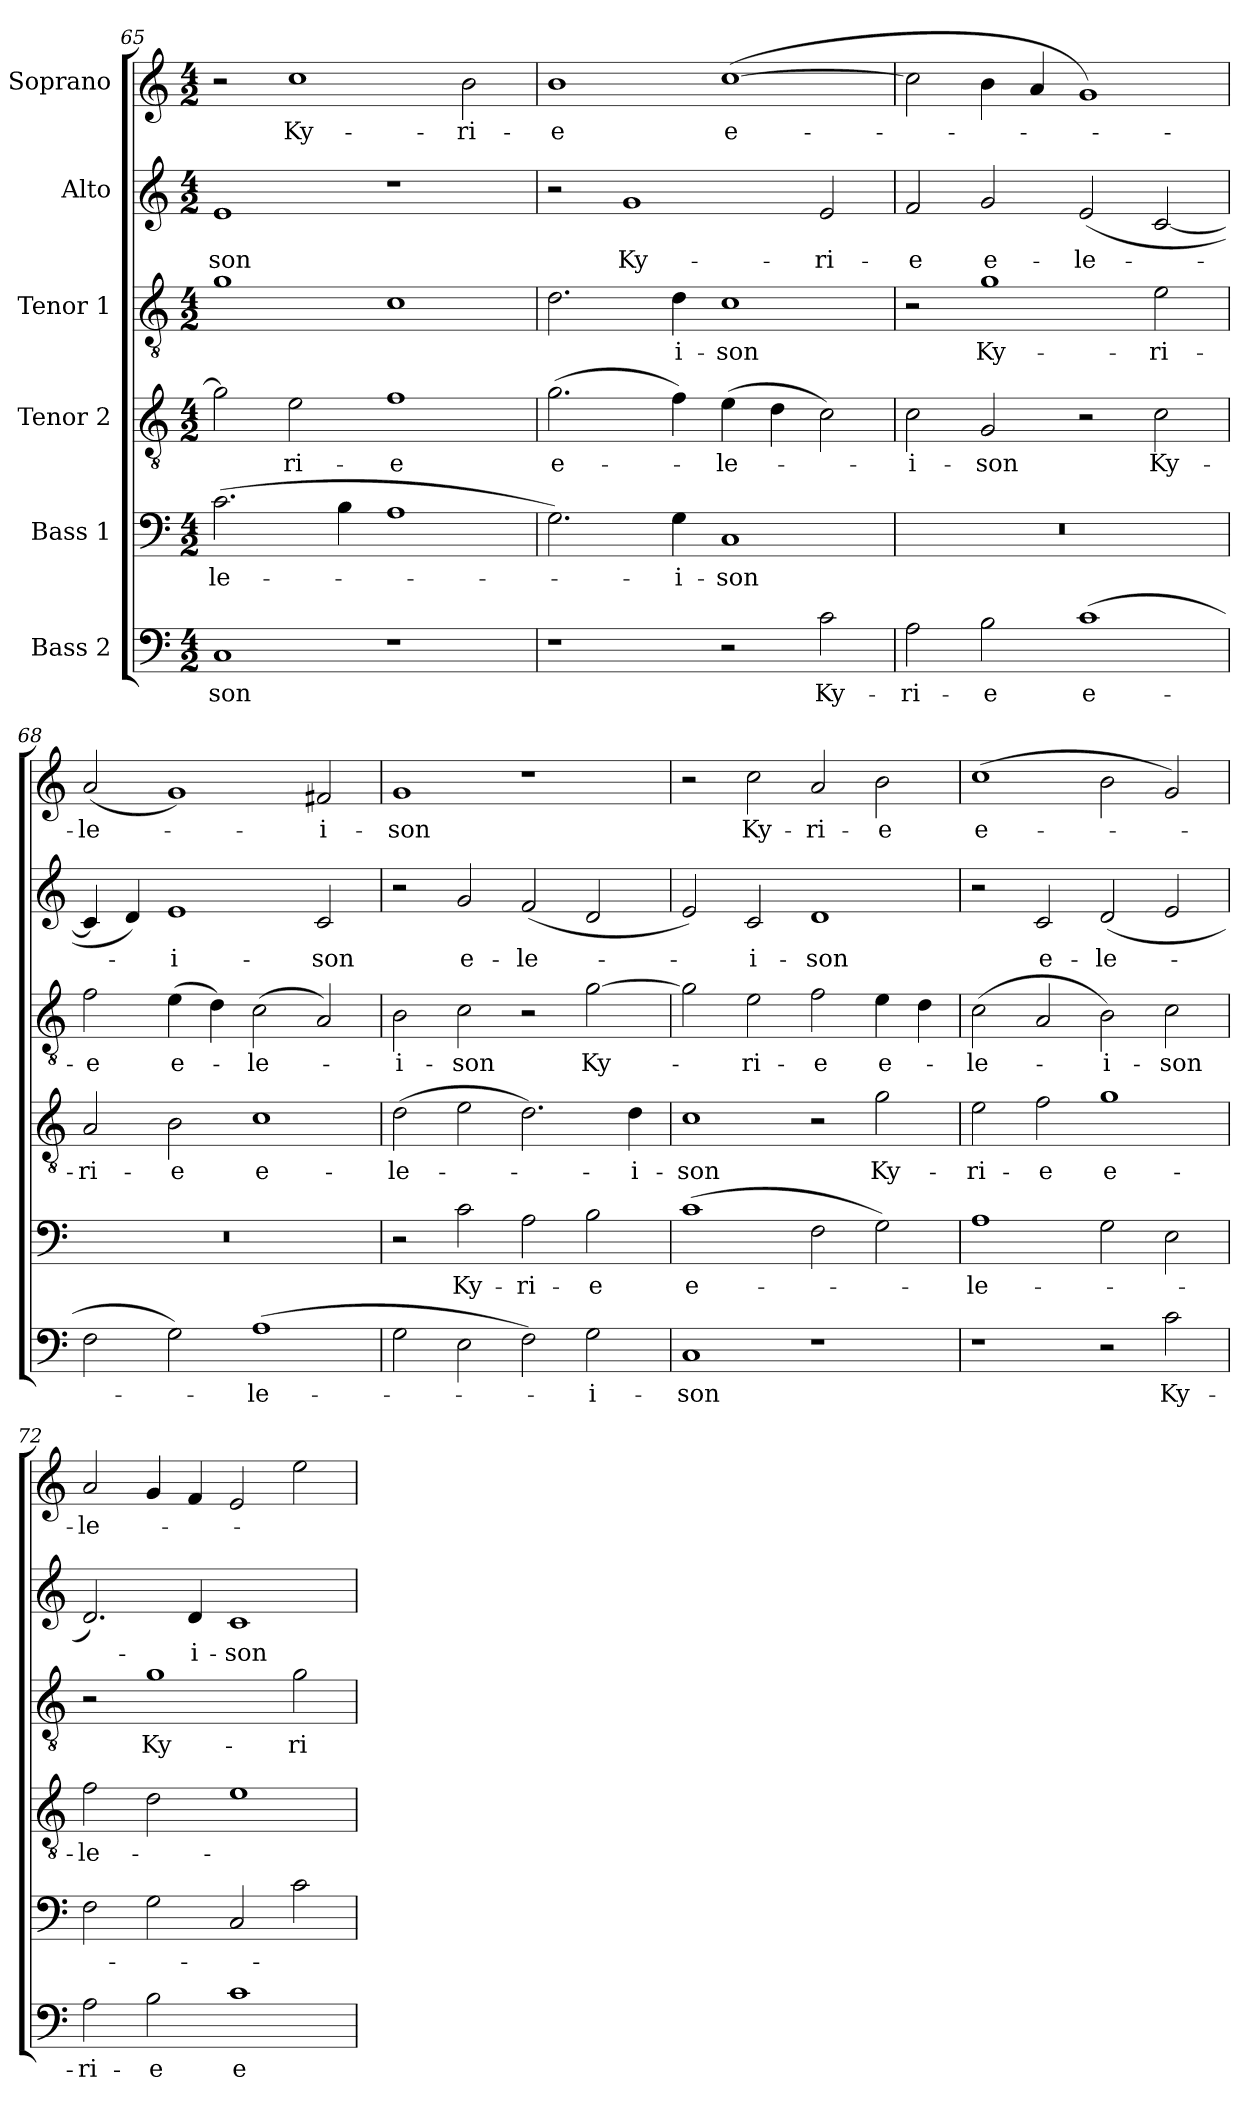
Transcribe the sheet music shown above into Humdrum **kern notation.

**kern	**text	**kern	**text	**kern	**text	**kern	**text	**kern	**text	**kern	**text
*part6	*part6	*part5	*part5	*part4	*part4	*part3	*part3	*part2	*part2	*part1	*part1
*staff6	*staff6	*staff5	*staff5	*staff4	*staff4	*staff3	*staff3	*staff2	*staff2	*staff1	*staff1
*I"Bass 2	*	*I"Bass 1	*	*I"Tenor 2	*	*I"Tenor 1	*	*I"Alto	*	*I"Soprano	*
*clefF4	*	*clefF4	*	*clefGv2	*	*clefGv2	*	*clefG2	*	*clefG2	*
*k[]	*	*k[]	*	*k[]	*	*k[]	*	*k[]	*	*k[]	*
*C:	*	*C:	*	*C:	*	*C:	*	*C:	*	*C:	*
*M4/2	*	*M4/2	*	*M4/2	*	*M4/2	*	*M4/2	*	*M4/2	*
=65	=65	=65	=65	=65	=65	=65	=65	=65	=65	=65	=65
1C	-son	(2.c\	-le-	2g\]	.	1g	.	1e	-son	2r	.
.	.	.	.	2e\	-ri-	.	.	.	.	1cc	Ky-
.	.	4B\	.	.	.	.	.	.	.	.	.
1r	.	1A	.	1f	-e	1c	.	1r	.	.	.
.	.	.	.	.	.	.	.	.	.	2b\	-ri-
=66	=66	=66	=66	=66	=66	=66	=66	=66	=66	=66	=66
1r	.	2.G\)	.	(2.g\	e-	2.d\	.	2r	.	1b	-e
.	.	.	.	.	.	.	.	1g	Ky-	.	.
.	.	4G\	-i-	4f\)	.	4d\	-i-	.	.	.	.
2r	.	1C	-son	(4e\	-le-	1c	-son	.	.	([1cc	e-
.	.	.	.	4d\	.	.	.	.	.	.	.
2c\	Ky-	.	.	2c\)	.	.	.	2e/	-ri-	.	.
=67	=67	=67	=67	=67	=67	=67	=67	=67	=67	=67	=67
2A\	-ri-	0r	.	2c\	-i-	2r	.	2f/	-e	2cc\]	.
2B\	-e	.	.	2G/	-son	1g	Ky-	2g/	e-	4b\	.
.	.	.	.	.	.	.	.	.	.	4a/	.
(1c	e-	.	.	2r	.	.	.	(2e/	-le-	1g)	.
.	.	.	.	2c\	Ky-	2e\	-ri-	[2c/	.	.	.
=68	=68	=68	=68	=68	=68	=68	=68	=68	=68	=68	=68
2F\	.	0r	.	2A/	-ri-	2f\	-e	4c/]	.	(2a/	-le-
.	.	.	.	.	.	.	.	4d/)	.	.	.
2G\)	.	.	.	2B\	-e	(4e\	e-	1e	-i-	1g)	.
.	.	.	.	.	.	4d\)	.	.	.	.	.
(1A	-le-	.	.	1c	e-	(2c\	-le-	.	.	.	.
.	.	.	.	.	.	2A/)	.	2c/	-son	2f#X/	-i-
=69	=69	=69	=69	=69	=69	=69	=69	=69	=69	=69	=69
2G\	.	2r	.	(2d\	-le-	2B\	-i-	2r	.	1g	-son
2E\	.	2c\	Ky-	2e\	.	2c\	-son	2g/	e-	.	.
2F\)	.	2A\	-ri-	2.d\)	.	2r	.	(2f/	-le-	1r	.
2G\	-i-	2B\	-e	.	.	[2g\	Ky-	2d/	.	.	.
.	.	.	.	4d\	-i-	.	.	.	.	.	.
=70	=70	=70	=70	=70	=70	=70	=70	=70	=70	=70	=70
1C	-son	(1c	e-	1c	-son	2g\]	.	2e/)	.	2r	.
.	.	.	.	.	.	2e\	-ri-	2c/	-i-	2cc\	Ky-
1r	.	2F\	.	2r	.	2f\	-e	1d	-son	2a/	-ri-
.	.	2G\)	.	2g\	Ky-	4e\	e-	.	.	2b\	-e
.	.	.	.	.	.	4d\	.	.	.	.	.
!!LO:LB:g=z
=71	=71	=71	=71	=71	=71	=71	=71	=71	=71	=71	=71
1r	.	1A	-le-	2e\	-ri-	(2c\	-le-	2r	.	(1cc	e-
.	.	.	.	2f\	-e	2A/	.	2c/	e-	.	.
2r	.	2G\	.	1g	e-	2B\)	-i-	(2d/	-le-	2b\	.
2c\	Ky-	2E\	.	.	.	2c\	-son	2e/	.	2g/)	.
=72	=72	=72	=72	=72	=72	=72	=72	=72	=72	=72	=72
2A\	-ri-	2F\	.	2f\	-le-	2r	.	2.d/)	.	2a/	-le-
2B\	-e	2G\	.	2d\	.	1g	Ky-	.	.	4g/	.
.	.	.	.	.	.	.	.	4d/	-i-	4f/	.
1c	e-	2C/	.	1e	.	.	.	1c	-son	2e/	.
.	.	2c\	.	.	.	2g\	-ri-	.	.	2ee\	.
=	=	=	=	=	=	=	=	=	=	=	=
*-	*-	*-	*-	*-	*-	*-	*-	*-	*-	*-	*-
